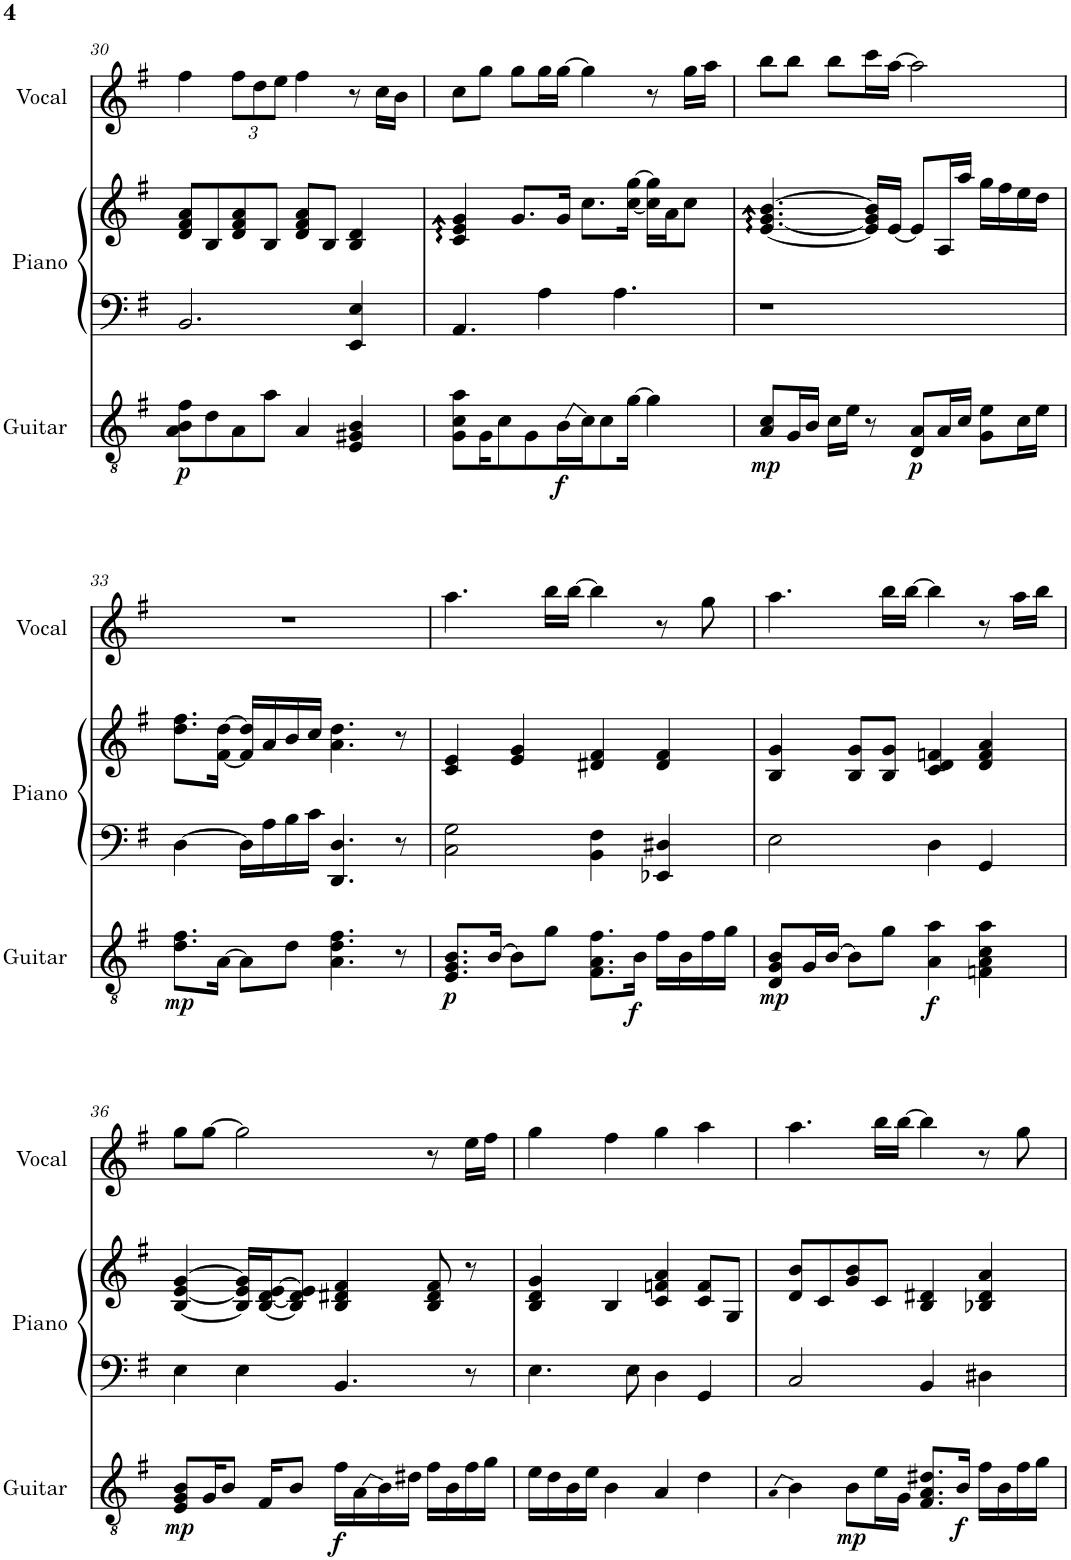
**kern	**dynam	**kern	**kern	**kern
*part3	*part3	*part2	*part2	*part1
*staff4	*staff4	*staff3	*staff2	*staff1
*I"Haruki (Guitar)	*	*I"Kazusa (Piano)	*	*I"Setsuna (Vocal)
*I'Guitar	*	*I'Piano	*	*I'Vocal
!!LO:PB:g=z
*clefGv2	*	*clefF4	*clefG2	*clefG2
*k[f#]	*	*k[f#]	*k[f#]	*k[f#]
*M4/4	*	*M4/4	*M4/4	*M4/4
=30	=30	=30	=30	=30
!	!LO:DY:b	!	!	!
8A\ 8B\ 8f#\L	p	2.BB/	8d/ 8f#/ 8a/L	4ff#\
8d\	.	.	8B/	.
*	*	*	*	*Xbrackettup
8A\	.	.	8d/ 8f#/ 8a/	12ff#\L
.	.	.	.	12dd\
8a\J	.	.	8B/J	.
.	.	.	.	12ee\J
4A/	.	.	8d/ 8f#/ 8a/L	4ff#\
.	.	.	8B/J	.
4E/ 4G#X/ 4B/	.	4EE/ 4E/	4B/ 4d/	8r
.	.	.	.	16cc\LL
.	.	.	.	16b\JJ
=31	=31	=31	=31	=31
8G\ 8c\ 8a\L	.	4.AA/	4c/ 4e/ 4g/	8cc\L
16G\K	.	.	.	8gg\J
8c\	.	.	.	.
.	.	.	8.g/L	8gg\L
8G\	.	.	.	.
.	.	4A\	.	16gg\L
!	!LO:DY:b	!	!	!
16B\L	f	.	16g/Jk	[16gg\JJ
16c\J	.	.	8.cc\L	4gg\]
8c\	.	.	.	.
.	.	4.A\	.	.
[16g\Jk	.	.	[16cc\ [16gg\Jk	.
4g\]	.	.	16cc\] 16gg\]LL	8r
.	.	.	16a\J	.
.	.	.	8cc\J	16gg\LL
.	.	.	.	16aa\JJ
=32	=32	=32	=32	=32
!	!LO:DY:b	!	!	!
8A/ 8c/L	mp	1r	[4.e/ [4.g/ [4.b/	8bb\L
16G/L	.	.	.	8bb\J
16B/JJ	.	.	.	.
16c\LL	.	.	.	8bb\L
16e\JJ	.	.	.	.
8r	.	.	16e/] 16g/] 16b/]LL	16ccc\L
.	.	.	[16e/JJ	[16aa\JJ
!	!LO:DY:b	!	!	!
8D/ 8A/L	p	.	8e/L]	2aa\]
16A/L	.	.	16A/L	.
16c/JJ	.	.	16aa/JJ	.
8G\ 8e\L	.	.	16gg\LL	.
.	.	.	16ff#\	.
16c\L	.	.	16ee\	.
16e\JJ	.	.	16dd\JJ	.
!!LO:LB:g=z
=33	=33	=33	=33	=33
!	!LO:DY:b	!	!	!
8.d\ 8.f#\L	mp	[4D\	8.dd\ 8.ff#\L	1r
[16A\Jk	.	.	[16f#\ [16dd\Jk	.
8A\L]	.	16D\LL]	16f#/] 16dd/]LL	.
.	.	16A\	16a/	.
8d\J	.	16B\	16b/	.
.	.	16c\JJ	16cc/JJ	.
4.A\ 4.d\ 4.f#\	.	4.DD/ 4.D/	4.a\ 4.dd\	.
8r	.	8r	8r	.
=34	=34	=34	=34	=34
!	!LO:DY:b	!	!	!
8.E/ 8.G/ 8.B/L	p	2C\ 2G\	4c/ 4e/	4.aa\
[16B/Jk	.	.	.	.
8B\L]	.	.	4e/ 4g/	.
8g\J	.	.	.	16bb\LL
.	.	.	.	[16bb\JJ
8.F#\ 8.A\ 8.f#\L	.	4BB\ 4F#\	4d#X/ 4f#/	4bb\]
!	!LO:DY:b	!	!	!
16B\Jk	f	.	.	.
16f#\LL	.	4EE-X/ 4D#X/	4d#/ 4f#/	8r
16B\	.	.	.	.
16f#\	.	.	.	8gg\
16g\JJ	.	.	.	.
=35	=35	=35	=35	=35
!	!LO:DY:b	!	!	!
8D/ 8G/ 8B/L	mp	2E\	4B/ 4g/	4.aa\
16G/L	.	.	.	.
[16B/JJ	.	.	.	.
8B\L]	.	.	8B/ 8g/L	.
8g\J	.	.	8B/ 8g/J	16bb\LL
.	.	.	.	[16bb\JJ
!	!LO:DY:b	!	!	!
4A\ 4a\	f	4D\	4c/ 4d/ 4fn/	4bb\]
4Fn\ 4A\ 4c\ 4a\	.	4GG/	4d/ 4f/ 4a/	8r
.	.	.	.	16aa\LL
.	.	.	.	16bb\JJ
!!LO:LB:g=z
=36	=36	=36	=36	=36
!	!LO:DY:b	!	!	!
8E/ 8G/ 8B/L	mp	4E\	[4B/ [4e/ [4g/	8gg\L
16G/K	.	.	.	[8gg\J
8B/J	.	.	.	.
.	.	4E\	16B/] 16e/] 16g/]LL	2gg\]
16F#/KL	.	.	[16B/ [16d/ [16e/J	.
8B/J	.	.	8B/] 8d/] 8e/]J	.
!	!LO:DY:b	!	!	!
16f#\LL	f	4.BB/	4B/ 4d#X/ 4f#/	.
16A\	.	.	.	.
16B\	.	.	.	.
16d#X\JJ	.	.	.	.
16f#\LL	.	.	8B/ 8d#/ 8f#/	8r
16B\	.	.	.	.
16f#\	.	8r	8r	16ee\LL
16g\JJ	.	.	.	16ff#\JJ
=37	=37	=37	=37	=37
16e\LL	.	4.E\	4B/ 4d/ 4g/	4gg\
16d\	.	.	.	.
16B\	.	.	.	.
16e\JJ	.	.	.	.
4B\	.	.	4B/	4ff#\
.	.	8E\	.	.
4A/	.	4D\	4c/ 4fn/ 4a/	4gg\
4d\	.	4GG/	8c/ 8f/L	4aa\
.	.	.	8G/J	.
=38	=38	=38	=38	=38
qA	.	.	.	.
4B\	.	2C/	8d/ 8b/L	4.aa\
.	.	.	8c/	.
!	!LO:DY:b	!	!	!
8B\L	mp	.	8g/ 8b/	.
16e\L	.	.	8c/J	16bb\LL
16G\JJ	.	.	.	[16bb\JJ
8.F#/ 8.A/ 8.d#X/L	.	4BB/	4B/ 4d#X/	4bb\]
!	!LO:DY:b	!	!	!
16B/Jk	f	.	.	.
16f#\LL	.	4D#X\	4B-X/ 4d#/ 4a/	8r
16B\	.	.	.	.
16f#\	.	.	.	8gg\
16g\JJ	.	.	.	.
=	=	=	=	=
*-	*-	*-	*-	*-
